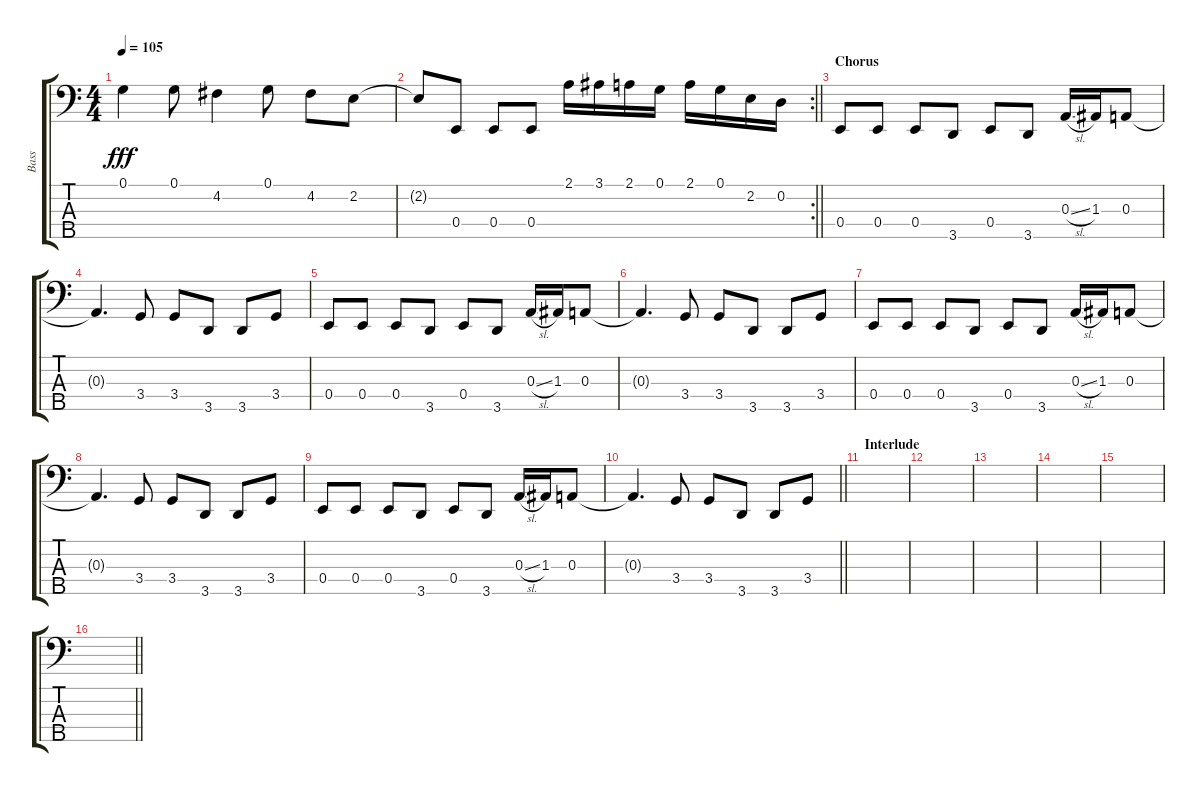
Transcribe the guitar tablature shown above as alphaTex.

\track ("Bass" "Bass") {instrument electricbassfinger}
\staff {score tabs}
\tuning (G2 D2 A1 E1 B0) {hide}
\ts (4 4)
\tempo 105
\clef f4
\ks c
0.1.4{dy fff} 0.1.8 4.2.4 0.1.8 4.2.8 2.2.8 |
\rc 2
\barLineRight lightlight
2.2{t}.8 0.4.8 0.4.8 0.4.8 2.1.16 3.1.16 2.1.16 0.1.16 2.1.16 0.1.16 2.2.16 0.2.16 |
\section ("" "Chorus")
0.4.8 0.4.8 0.4.8 3.5.8 0.4.8 3.5.8 0.3{sl}.16 1.3.16 0.3.8 |
0.3{t}.4{d} 3.4.8 3.4.8 3.5.8 3.5.8 3.4.8 |
0.4.8 0.4.8 0.4.8 3.5.8 0.4.8 3.5.8 0.3{sl}.16 1.3.16 0.3.8 |
0.3{t}.4{d} 3.4.8 3.4.8 3.5.8 3.5.8 3.4.8 |
0.4.8 0.4.8 0.4.8 3.5.8 0.4.8 3.5.8 0.3{sl}.16 1.3.16 0.3.8 |
0.3{t}.4{d} 3.4.8 3.4.8 3.5.8 3.5.8 3.4.8 |
0.4.8 0.4.8 0.4.8 3.5.8 0.4.8 3.5.8 0.3{sl}.16 1.3.16 0.3.8 |
\barLineRight lightlight
0.3{t}.4{d} 3.4.8 3.4.8 3.5.8 3.5.8 3.4.8 |
\section ("" "Interlude")
|
|
|
|
|
\barLineRight lightlight
